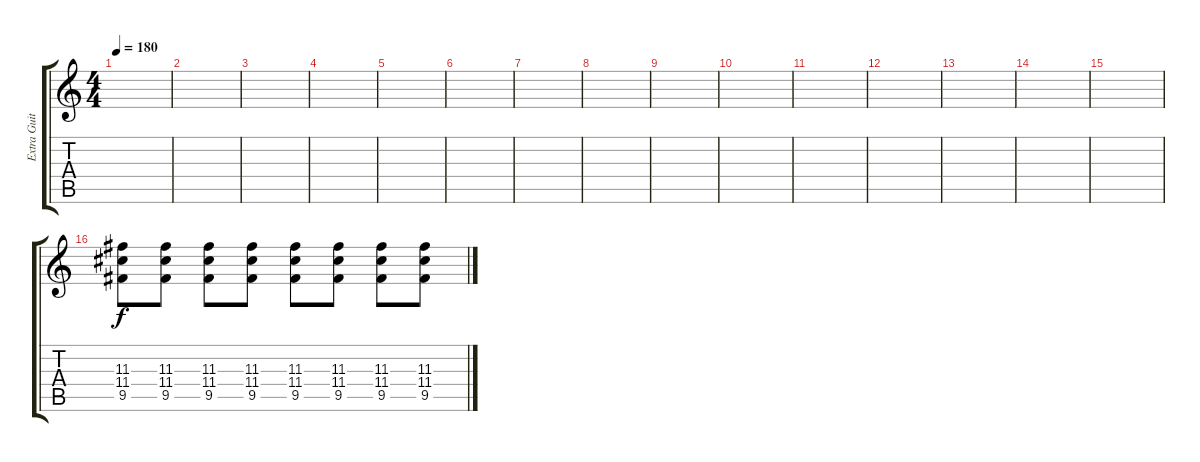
\track ("Extra Guitar" "Extra Guit") {instrument distortionguitar}
\staff {score tabs}
\tuning (E4 B3 G3 D3 A2 E2) {hide}
\ts (4 4)
\tempo 180
\clef g2
\ks c
|
|
|
|
|
|
|
|
|
|
|
|
|
|
|
(11.3 11.4 9.5).8 (11.3 11.4 9.5).8 (11.3 11.4 9.5).8 (11.3 11.4 9.5).8 (11.3 11.4 9.5).8 (11.3 11.4 9.5).8 (11.3 11.4 9.5).8 (11.3 11.4 9.5).8
